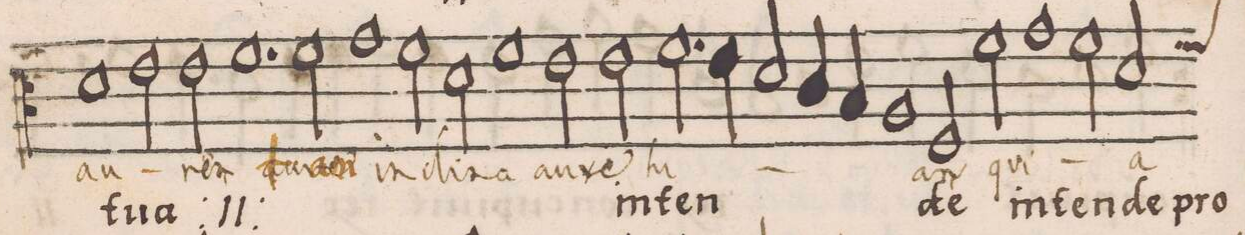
**kern	**text	**text
*I"CANTVS	*	*
*clefC3	*	*
*k[]	*	*
*met(c)	*	*
*M2/1	*	*
1d	tu-	au-
2e\	-a	.
*	*ij	*
2e\	et	-rem
=53	=53	=53
1.f	pul-	tu-
2f\	-chri-	-am
=54	=54	=54
1g	-tu-	in-
2f\	-di-	-cli-
2d\	-ne	-na
=55	=55	=55
1f	tu-	.
2e\	-a	au-
*	*Xij	*
2e\	in-	-re(m)
=56	=56	=56
2.f\	-ten-	tu-
4e\	.	.
2d/	.	.
4c/	.	.
4B/	.	.
=57	=57	=57
1A	.	.
2F/	-de	-am
2f\	in-	qui-
=58	=58	=58
1g	-ten-	.
2f\	-de	.
2d/	pro	-a
*custos:f	*	*
=59	=59	=59
*-	*-	*-
